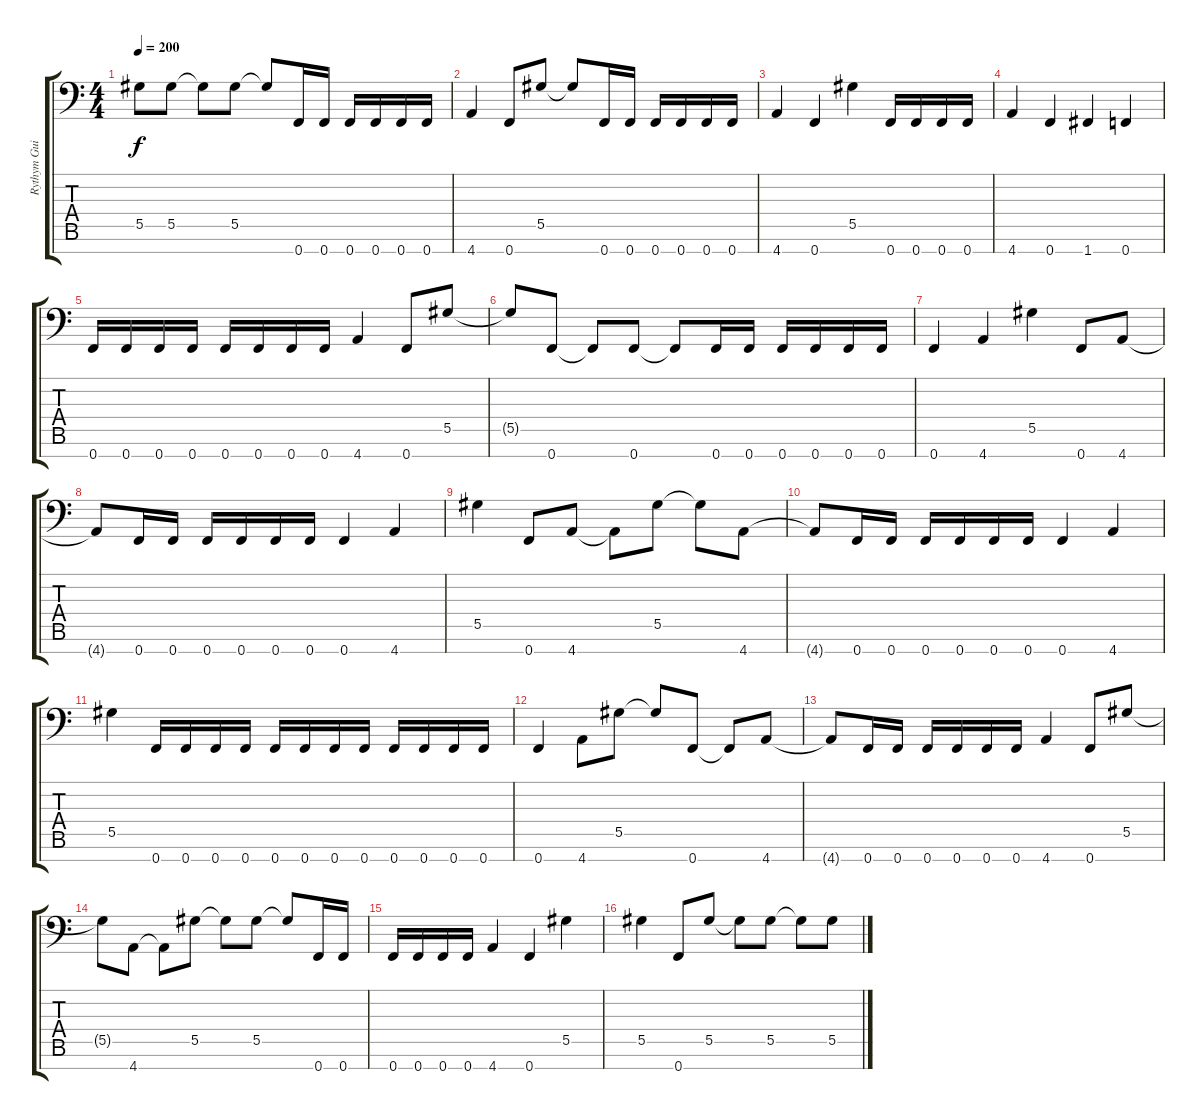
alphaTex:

\track ("Rythym Guitar 2 (Tuned To F)" "Rythym Gui") {instrument distortionguitar}
\staff {score tabs}
\tuning (Bb3 Gb3 Db3 Ab2 Eb2 Bb1 F1) {hide}
\ts (4 4)
\tempo 200
\clef f4
\ks c
5.5{t}.8{dy f} 5.5.8 5.5{t}.8 5.5.8 5.5{t}.8 0.7.16 0.7.16 0.7.16 0.7.16 0.7.16 0.7.16 |
4.7.4 0.7.8 5.5.8 5.5{t}.8 0.7.16 0.7.16 0.7.16 0.7.16 0.7.16 0.7.16 |
4.7.4 0.7.4 5.5.4 0.7.16 0.7.16 0.7.16 0.7.16 |
4.7.4 0.7.4 1.7.4 0.7.4 |
0.7.16 0.7.16 0.7.16 0.7.16 0.7.16 0.7.16 0.7.16 0.7.16 4.7.4 0.7.8 5.5.8 |
5.5{t}.8 0.7.8 0.7{t}.8 0.7.8 0.7{t}.8 0.7.16 0.7.16 0.7.16 0.7.16 0.7.16 0.7.16 |
0.7.4 4.7.4 5.5.4 0.7.8 4.7.8 |
4.7{t}.8 0.7.16 0.7.16 0.7.16 0.7.16 0.7.16 0.7.16 0.7.4 4.7.4 |
5.5.4 0.7.8 4.7.8 4.7{t}.8 5.5.8 5.5{t}.8 4.7.8 |
4.7{t}.8 0.7.16 0.7.16 0.7.16 0.7.16 0.7.16 0.7.16 0.7.4 4.7.4 |
5.5.4 0.7.16 0.7.16 0.7.16 0.7.16 0.7.16 0.7.16 0.7.16 0.7.16 0.7.16 0.7.16 0.7.16 0.7.16 |
0.7.4 4.7.8 5.5.8 5.5{t}.8 0.7.8 0.7{t}.8 4.7.8 |
4.7{t}.8 0.7.16 0.7.16 0.7.16 0.7.16 0.7.16 0.7.16 4.7.4 0.7.8 5.5.8 |
5.5{t}.8 4.7.8 4.7{t}.8 5.5.8 5.5{t}.8 5.5.8 5.5{t}.8 0.7.16 0.7.16 |
0.7.16 0.7.16 0.7.16 0.7.16 4.7.4 0.7.4 5.5.4 |
5.5.4 0.7.8 5.5.8 5.5{t}.8 5.5.8 5.5{t}.8 5.5.8
